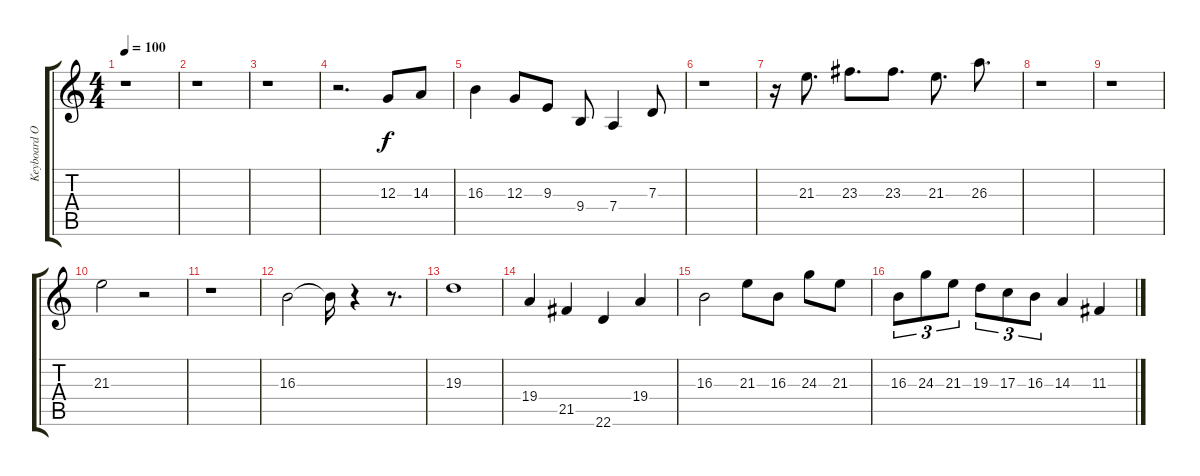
\track ("Keyboard Octaver" "Keyboard O") {instrument stringensemble1}
\staff {score tabs}
\tuning (E4 B3 G3 D3 A2 E2) {hide}
\ts (4 4)
\tempo 100
\clef g2
\ks c
r.1{dy f} |
r.1 |
r.1 |
r.2{d} 12.3.8 14.3.8 |
16.3.4 12.3.8 9.3.8 9.4.8 7.4.4 7.3.8 |
r.1 |
r.16 21.3.8{d} 23.3.8{d} 23.3.8{d} 21.3.8{d} 26.3.8{d} |
r.1 |
r.1 |
21.3.2 r.2 |
r.1 |
16.3.2 16.3{t}.16 r.4 r.8{d} |
19.3.1 |
19.4.4 21.5.4 22.6.4 19.4.4 |
16.3.2 21.3.8 16.3.8 24.3.8 21.3.8 |
16.3.8{tu (3 2)} 24.3.8{tu (3 2)} 21.3.8{tu (3 2)} 19.3.8{tu (3 2)} 17.3.8{tu (3 2)} 16.3.8{tu (3 2)} 14.3.4 11.3.4
